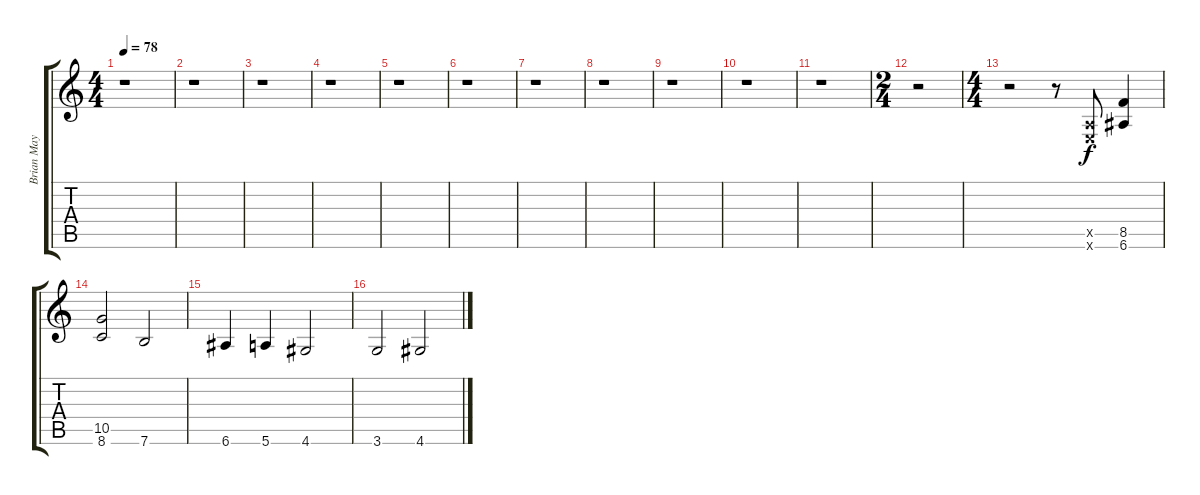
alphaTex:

\track ("Brian May - Guitar 1" "Brian May ") {instrument overdrivenguitar}
\staff {score tabs}
\tuning (E4 B3 G3 D3 A2 E2) {hide}
\ts (4 4)
\tempo 78
\clef g2
\ks c
r.1{dy f instrument overdrivenguitar} |
r.1 |
r.1 |
r.1 |
r.1 |
r.1 |
r.1 |
r.1 |
r.1 |
r.1 |
r.1 |
\ts (2 4)
r.2 |
\ts (4 4)
r.2 r.8 (0.5{x} 0.6{x}).8 (8.5 6.6).4 |
(10.5 8.6).2 7.6.2 |
6.6.4 5.6.4 4.6.2 |
3.6.2 4.6.2
